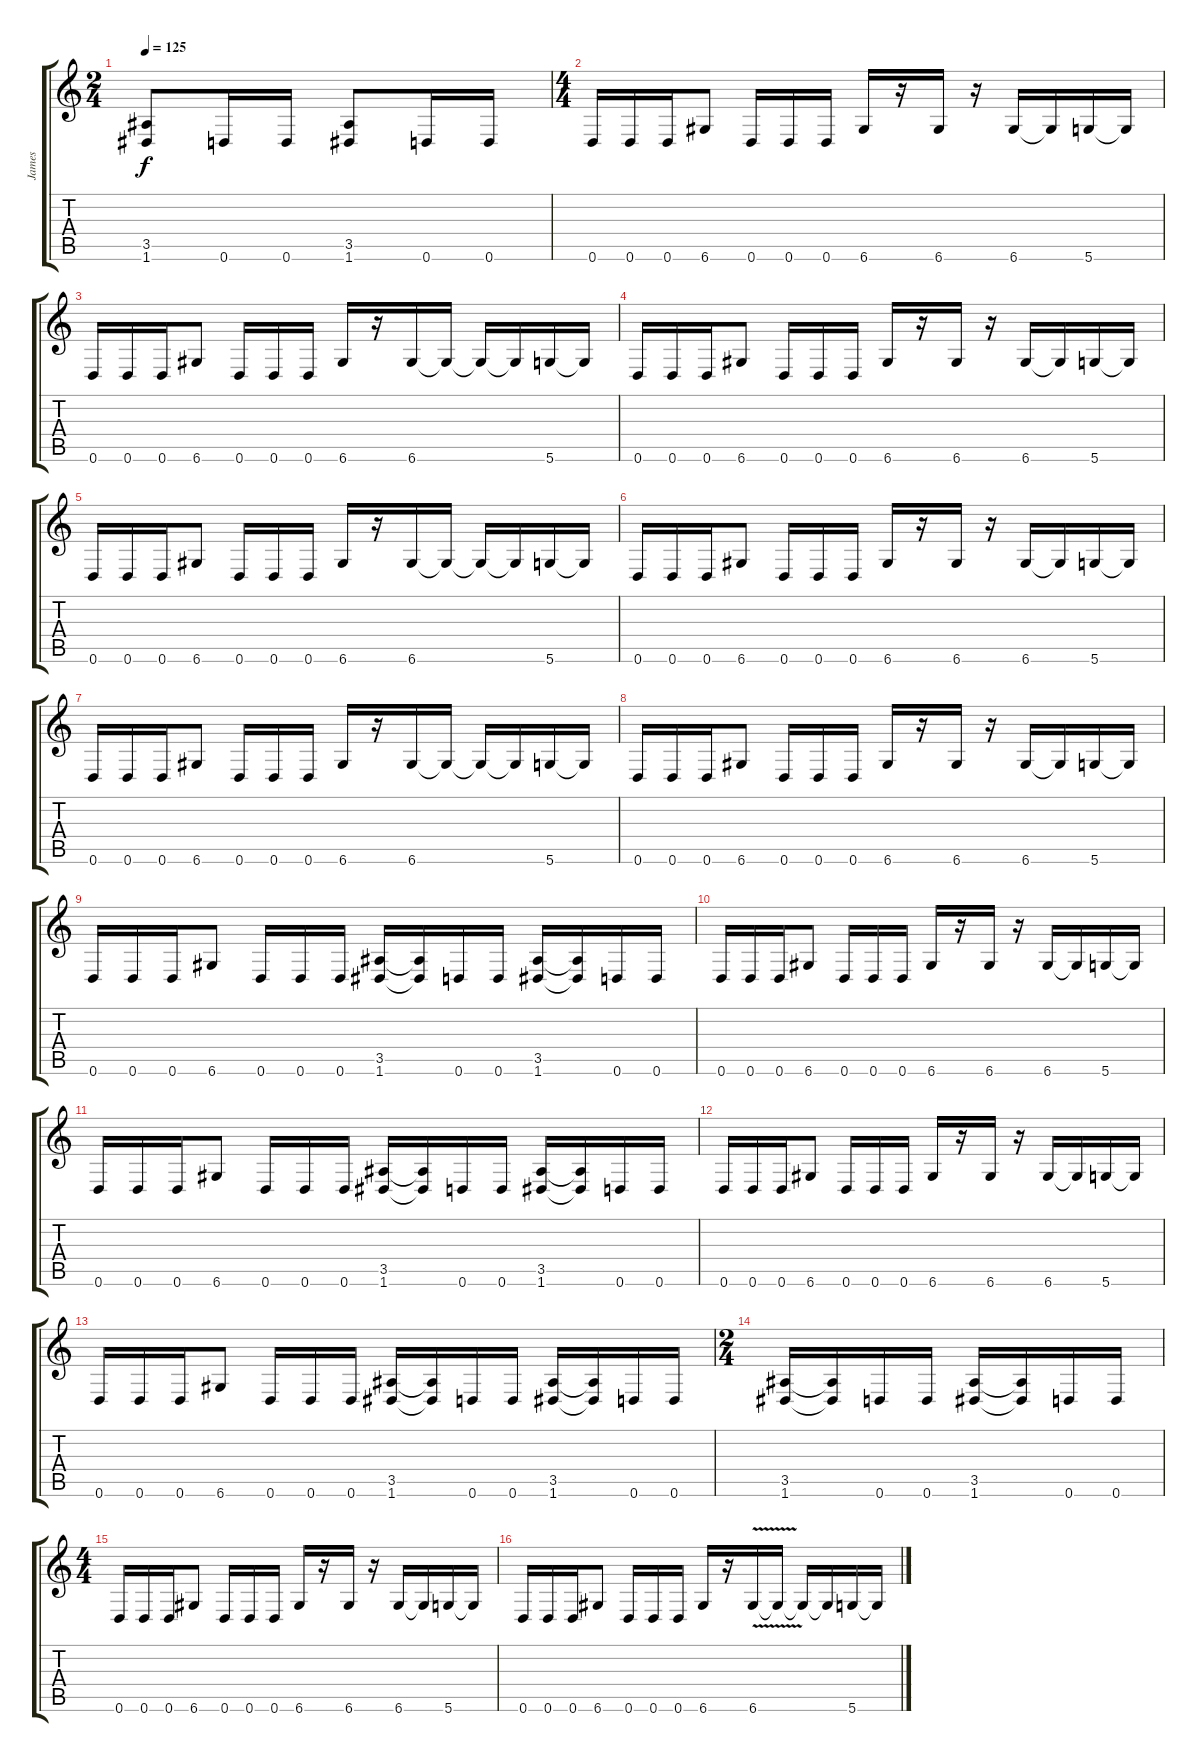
\track ("James" "James") {instrument distortionguitar}
\staff {score tabs}
\tuning (D4 A3 F3 C3 G2 D2) {hide}
\ts (2 4)
\tempo 125
\clef g2
\ks c
(3.5 1.6).8{dy f} 0.6.16 0.6.16 (3.5 1.6).8 0.6.16 0.6.16 |
\ts (4 4)
0.6.16 0.6.16 0.6.16 6.6.8 0.6.16 0.6.16 0.6.16 6.6.16 r.16 6.6.16 r.16 6.6.16 6.6{t}.16 5.6.16 5.6{t}.16 |
0.6.16 0.6.16 0.6.16 6.6.8 0.6.16 0.6.16 0.6.16 6.6.16 r.16 6.6.16 6.6{t}.16 6.6{t}.16 6.6{t}.16 5.6.16 5.6{t}.16 |
0.6.16 0.6.16 0.6.16 6.6.8 0.6.16 0.6.16 0.6.16 6.6.16 r.16 6.6.16 r.16 6.6.16 6.6{t}.16 5.6.16 5.6{t}.16 |
0.6.16 0.6.16 0.6.16 6.6.8 0.6.16 0.6.16 0.6.16 6.6.16 r.16 6.6.16 6.6{t}.16 6.6{t}.16 6.6{t}.16 5.6.16 5.6{t}.16 |
0.6.16 0.6.16 0.6.16 6.6.8 0.6.16 0.6.16 0.6.16 6.6.16 r.16 6.6.16 r.16 6.6.16 6.6{t}.16 5.6.16 5.6{t}.16 |
0.6.16 0.6.16 0.6.16 6.6.8 0.6.16 0.6.16 0.6.16 6.6.16 r.16 6.6.16 6.6{t}.16 6.6{t}.16 6.6{t}.16 5.6.16 5.6{t}.16 |
0.6.16 0.6.16 0.6.16 6.6.8 0.6.16 0.6.16 0.6.16 6.6.16 r.16 6.6.16 r.16 6.6.16 6.6{t}.16 5.6.16 5.6{t}.16 |
0.6.16 0.6.16 0.6.16 6.6.8 0.6.16 0.6.16 0.6.16 (3.5 1.6).16 (3.5{t} 1.6{t}).16 0.6.16 0.6.16 (3.5 1.6).16 (3.5{t} 1.6{t}).16 0.6.16 0.6.16 |
0.6.16 0.6.16 0.6.16 6.6.8 0.6.16 0.6.16 0.6.16 6.6.16 r.16 6.6.16 r.16 6.6.16 6.6{t}.16 5.6.16 5.6{t}.16 |
0.6.16 0.6.16 0.6.16 6.6.8 0.6.16 0.6.16 0.6.16 (3.5 1.6).16 (3.5{t} 1.6{t}).16 0.6.16 0.6.16 (3.5 1.6).16 (3.5{t} 1.6{t}).16 0.6.16 0.6.16 |
0.6.16 0.6.16 0.6.16 6.6.8 0.6.16 0.6.16 0.6.16 6.6.16 r.16 6.6.16 r.16 6.6.16 6.6{t}.16 5.6.16 5.6{t}.16 |
0.6.16 0.6.16 0.6.16 6.6.8 0.6.16 0.6.16 0.6.16 (3.5 1.6).16 (3.5{t} 1.6{t}).16 0.6.16 0.6.16 (3.5 1.6).16 (3.5{t} 1.6{t}).16 0.6.16 0.6.16 |
\ts (2 4)
(3.5 1.6).16 (3.5{t} 1.6{t}).16 0.6.16 0.6.16 (3.5 1.6).16 (3.5{t} 1.6{t}).16 0.6.16 0.6.16 |
\ts (4 4)
0.6.16{volume 16} 0.6.16 0.6.16 6.6.8 0.6.16 0.6.16 0.6.16 6.6.16 r.16 6.6.16 r.16 6.6.16 6.6{t}.16 5.6.16 5.6{t}.16 |
0.6.16 0.6.16 0.6.16 6.6.8 0.6.16 0.6.16 0.6.16 6.6.16 r.16 6.6{v}.16 6.6{t}.16 6.6{t}.16 6.6{t}.16 5.6.16 5.6{t}.16
